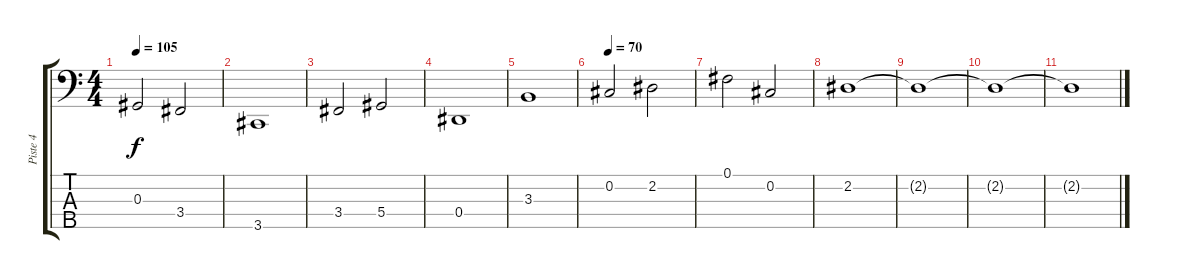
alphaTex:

\track ("Piste 4" "Piste 4") {instrument electricbassfinger}
\staff {score tabs}
\tuning (Gb2 Db2 Ab1 Eb1 Bb0) {hide}
\ts (4 4)
\tempo 105
\clef f4
\ks c
0.3.2{dy f} 3.4.2 |
3.5.1 |
3.4.2 5.4.2 |
0.4.1 |
3.3.1 |
\tempo 70
0.2.2 2.2.2 |
0.1.2 0.2.2 |
2.2.1 |
2.2{t}.1 |
2.2{t}.1 |
2.2{t}.1
